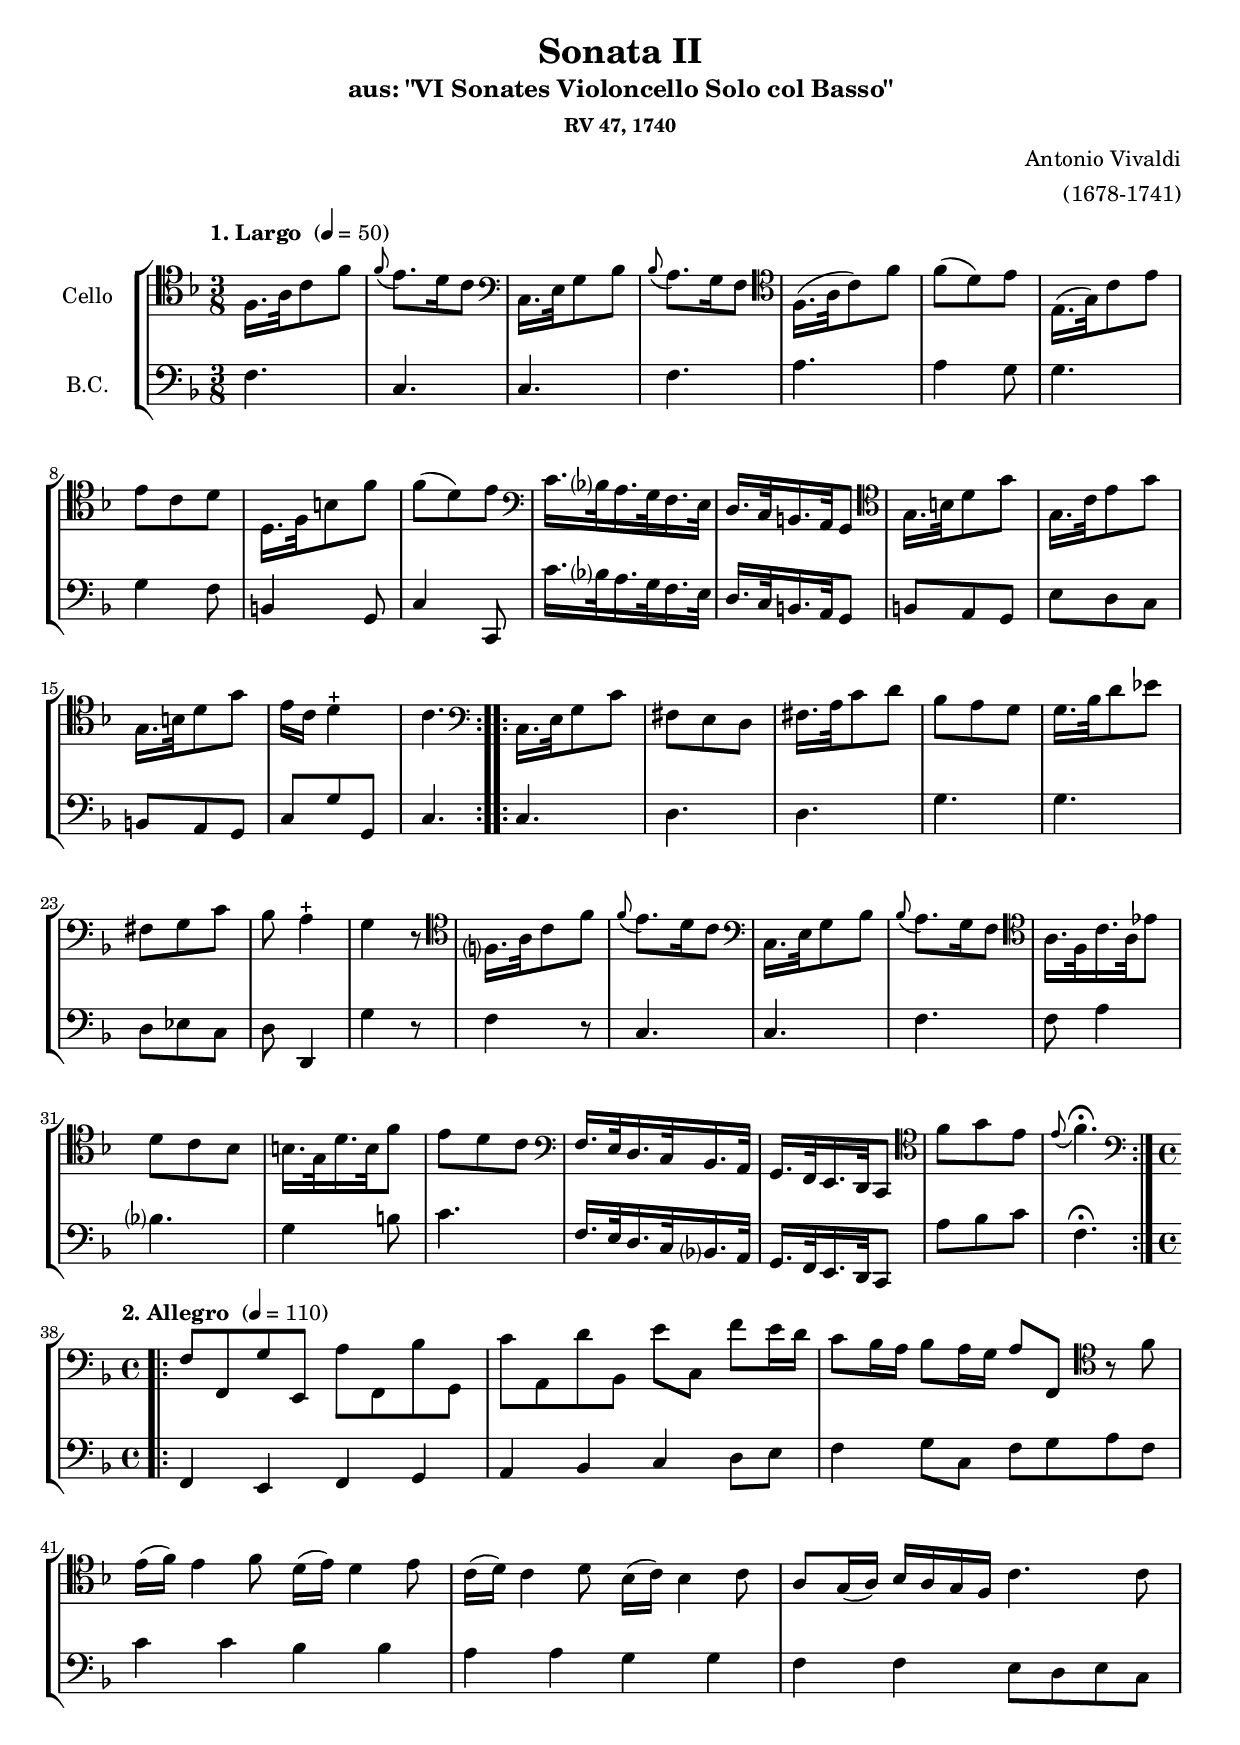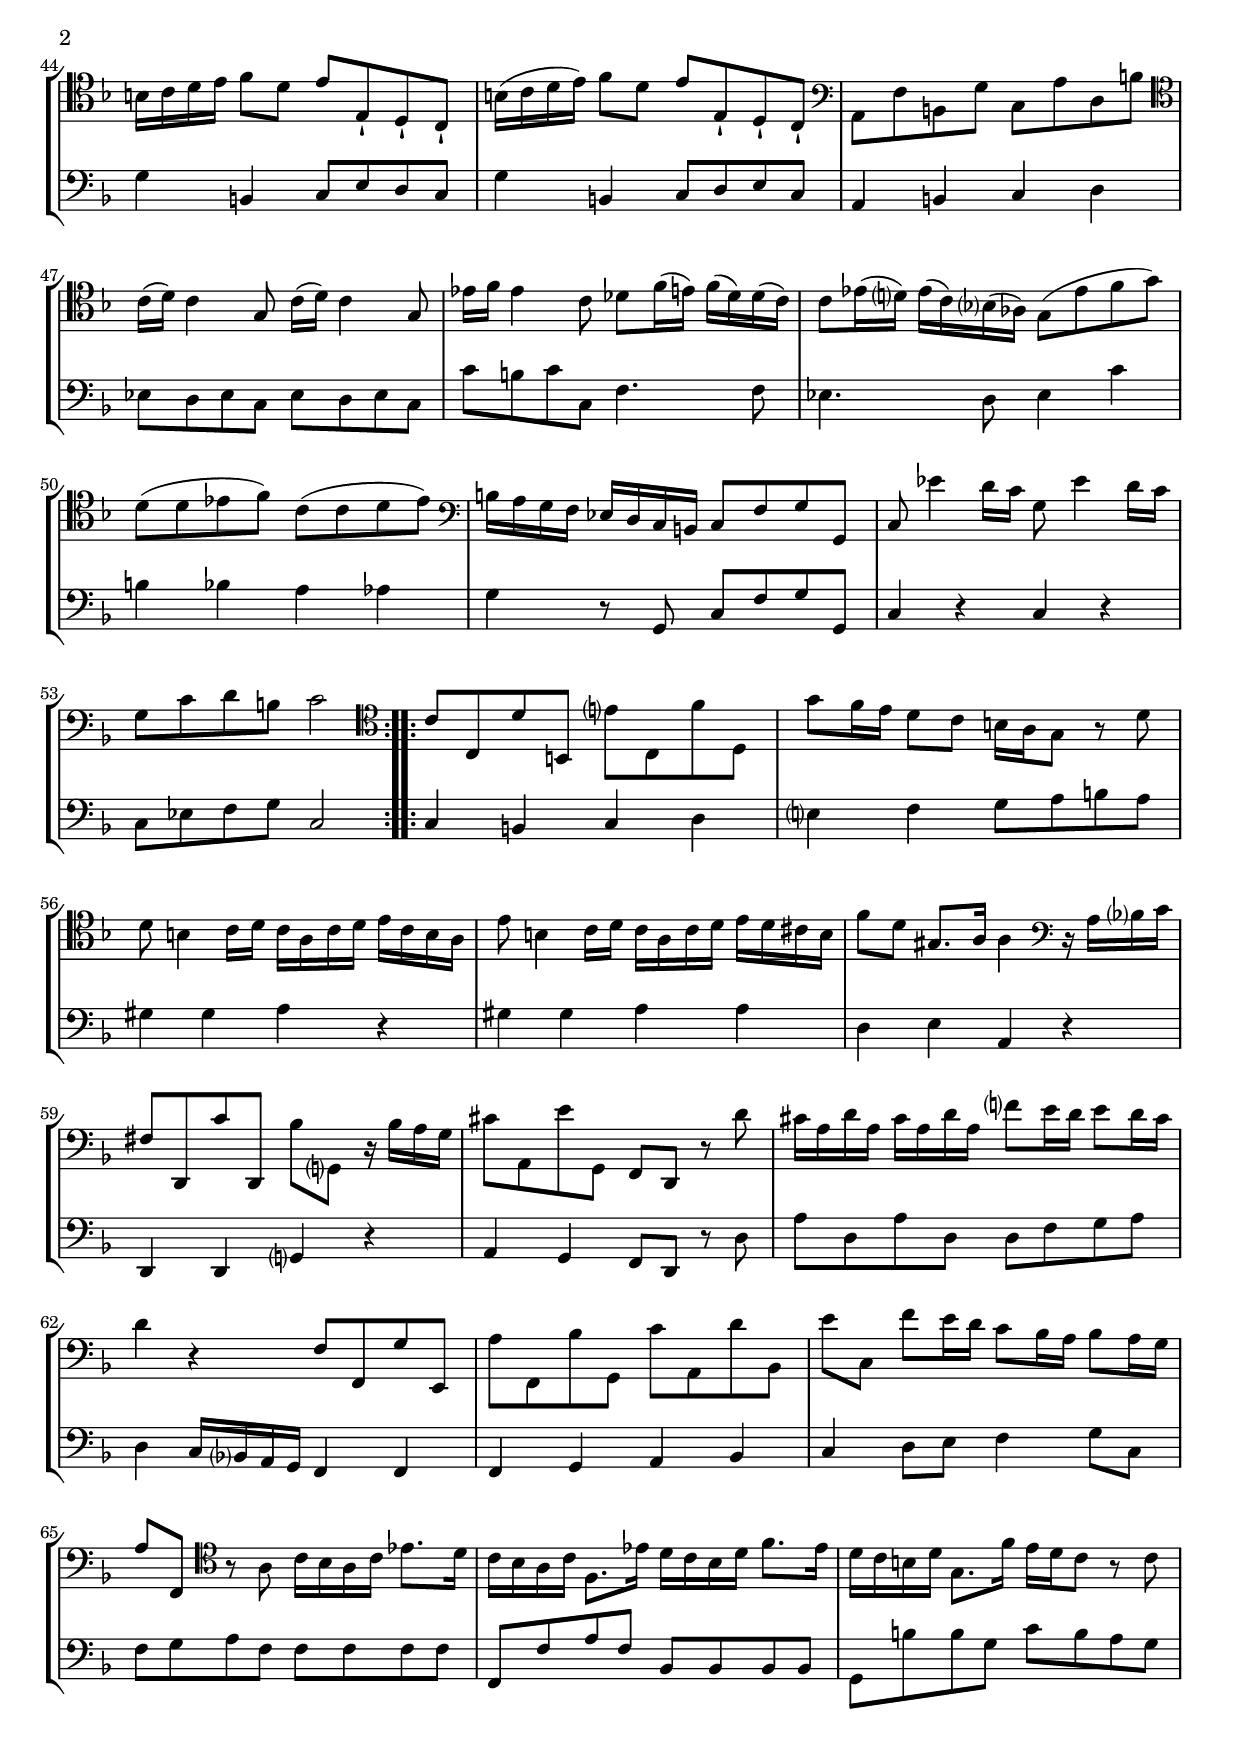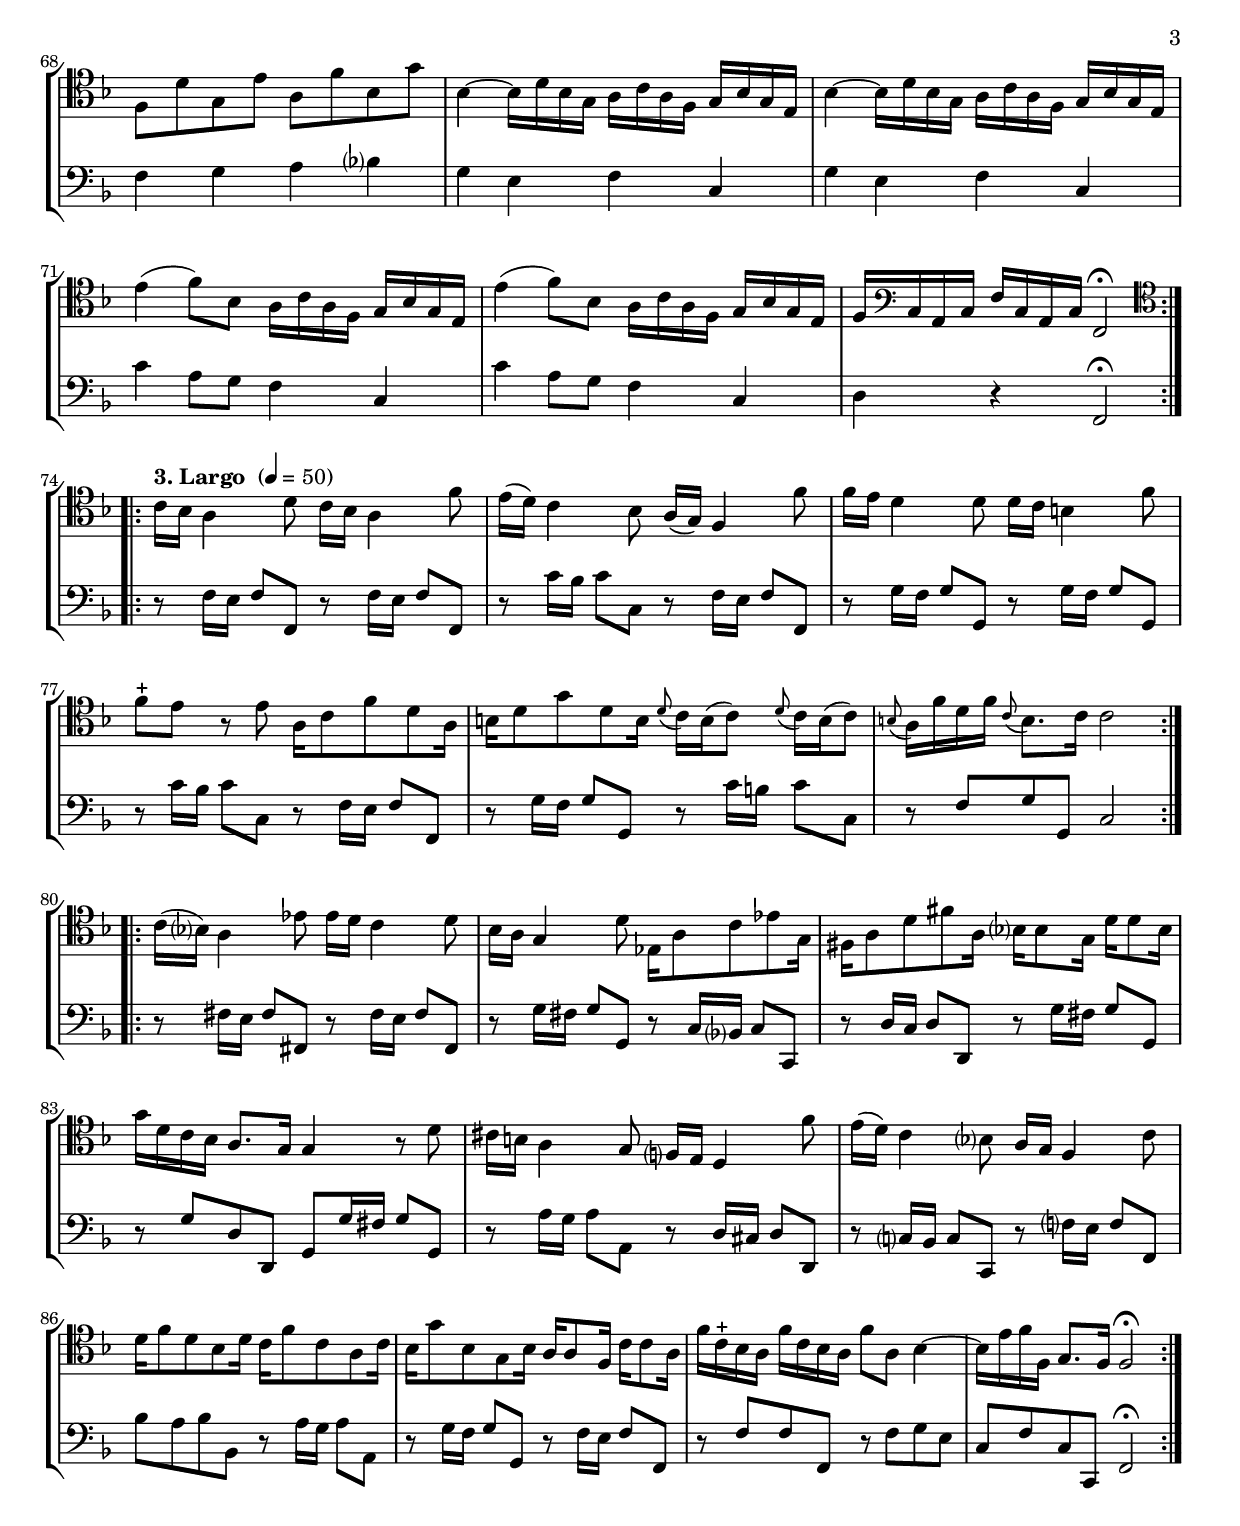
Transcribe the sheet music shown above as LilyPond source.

\version "2.14.2"
\include "deutsch.ly"

#(set-global-staff-size 19)

\header {
  title = "Sonata II"
  subtitle = "aus: \"VI Sonates Violoncello Solo col Basso\""
  subsubtitle = "RV 47, 1740"
  composer = "Antonio Vivaldi"
  arranger = "(1678-1741)"
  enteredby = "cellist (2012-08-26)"
}

voiceconsts = {
 \key f \major
  \clef "bass"
% \numericTimeSignature
 \compressFullBarRests
}

mihi = "clarinet"
%minstr = "accordion"
milo = "bassoon"
mibc = "harpsichord"

moral = \markup \italic "molto rall."

introa = { \tempo "1. Largo " 4=50  \time 3/8 }
introb = { \break \tempo "2. Allegro " 4=110 \time 4/4 }
introc = { \break \tempo "3. Largo " 4=50 }

va = \relative c {
  \voiceconsts
  \clef "tenor"

  \introa
  \repeat volta 2 {
    f16. a32 c8 f
    \appoggiatura f e8. d16 c8 \clef "bass"
    c,16. e32 g8 b
    \appoggiatura b a8. g16 f8 \clef "tenor"
    f16.( a32 c8) f
    f( d) e

    e,16.( g32) c8 e
    e c d
    d,16. f32 h8 f'
    f( d) e \clef "bass"
    c16. b?32 a16. g32 f16. e32
    d16. c32 h16. a32 g8 \clef "tenor"
    g'16. h32 d8 g

    g,16. c32 e8 g
    g,16. h32 d8 g
    e16 c d4-+
    c4.
  } \clef "bass"
  \repeat volta 2 {
    c,16. e32 g8 c
    fis, e d
    fis16. a32 c8 d
    b a g
    g16. b32 d8 es

    fis, g c
    b a4-+
    g r8 \clef "tenor"
    f?16. a32 c8 f
    \appoggiatura f e8. d16 c8 \clef "bass"
    c,16. e32 g8 b
    \appoggiatura b a8. g16 f8 \clef "tenor"
    a16. f32 c'16. a32 es'8

    d c b
    h16. g32 d'16. h32 f'8
    e d c \clef "bass"
    f,16. e32 d16. c32 b16. a32
    g16. f32 e16. d32 c8 \clef "tenor"
    f''8 g e
    \appoggiatura e f4.\fermata
  } \clef "bass"

  \introb
  \repeat volta 2 {
    f,8 f, g' e, a' f, b' g,
    c' a, d' b, e' c, f' e16 d
    c8 b16 a b8 a16 g a8 f, \clef "tenor" r f''
    e16( f) e4 f8 d16( e) d4 e8
    c16( d) c4 d8 b16( c) b4 c8

    a g16( a) b a g f c'4. c8
    h16 c d e f8 d e e,-| d-| c-|
    h'16( c d e) f8 d e e,-| d-| c-| \clef "bass"
    a f' h, g' c, a' d, h' \clef "tenor"
    c16( d) c4 g8 c16( d) c4 g8

    es'16 f es4 c8 des f16( e) f( des) des( c)
    c8 es16( d?) es( c) b?( as) g8( es' f g)
    d( d es f) c( c d es) \clef "bass"
    h16 a g f es d c h c8 f g g,
    c es'4 d16 c g8 es'4 d16 c

    g8 c d h c2
  } \clef "tenor"
  \repeat volta 2 {
    c8 c, d' h, e'? c, f' d,
    g' f16 e d8 c h16 a g8 r d'
    d h4 c16 d c a c d e c h a
    e'8 h4 c16 d c a c d e d cis h

    f'8 d gis,8. a16 a4 \clef "bass" r16 a b? c
    fis,8 d, c'' d,, b'' g,? r16 b' a g
    cis8 a, e'' g,, f d r d''
    cis16 a d a cis a d a f'?8 e16 d e8 d16 cis
    d4 r f,8 f, g' e,

    a' f, b' g, c' a, d' b,
    e' c, f' e16 d c8 b16 a b8 a16 g
    a8 f, \clef "tenor" r a' c16 b a c es8. d16
    c b a c f,8. es'16 d c b d f8. es16

    d c h d g,8. f'16 e d c8 r c
    f, d' g, e' a, f' b, g'
    b,4~ b16 d b g a c a f g b g e
    b'4~ b16 d b g a c a f g b g e
    e'4( f8) b, a16 c a f g b g e

    e'4( f8) b, a16 c a f g b g e
    f \clef "bass" c a c f c a c f,2\fermata
  } \clef "tenor"

  \introc
  \repeat volta 2 {
    c''16 b a4 d8 c16 b a4 f'8
    e16( d) c4 b8 a16( g) f4 f'8
    f16 e d4 d8 d16 c h4 f'8
    f-+ e r e a,16 c8 f d a16
    h d8 g d h16 \appoggiatura d8 c16 h( c8) \appoggiatura d c16 h( c8)
    \appoggiatura h a16 f' d f \appoggiatura c8 h8. c16 c2
  }
  \repeat volta 2 {
    c16( b?) a4 es'8 es16 d c4 d8
    b16 a g4 d'8 es,16 a8 c es g,16
    fis a8 d fis a,16 b? b8 g16 d' d8 b16

    g' d c b a8. g16 g4 r8 d'
    cis16 h a4 g8 f?16 e d4 f'8
    e16( d) c4 b?8 a16 g f4 c'8
    d16 f8 d b d16 c f8 c a c16

    b g'8 b, g b16 a a8 f16 c' c8 a16
    f' c-+ b a f' c b a f'8 a, b4~
    b16 e f f, g8. f16 f2\fermata
  }
}

\include "v2.ily"


music = \new StaffGroup <<
          \new Staff {
	    \set Staff.midiInstrument = \milo
            \set Staff.instrumentName = #"Cello"
            \va
          }

          \new Staff {
	    \set Staff.midiInstrument = \mibc
            \set Staff.instrumentName = #"B.C."
            \vb
          }
>>

\book {
  \score {
    \music
    \layout {}
  }

  \score {
    \unfoldRepeats \music

    \midi {
      \context {
        \Score
      }
    }
  }
}
